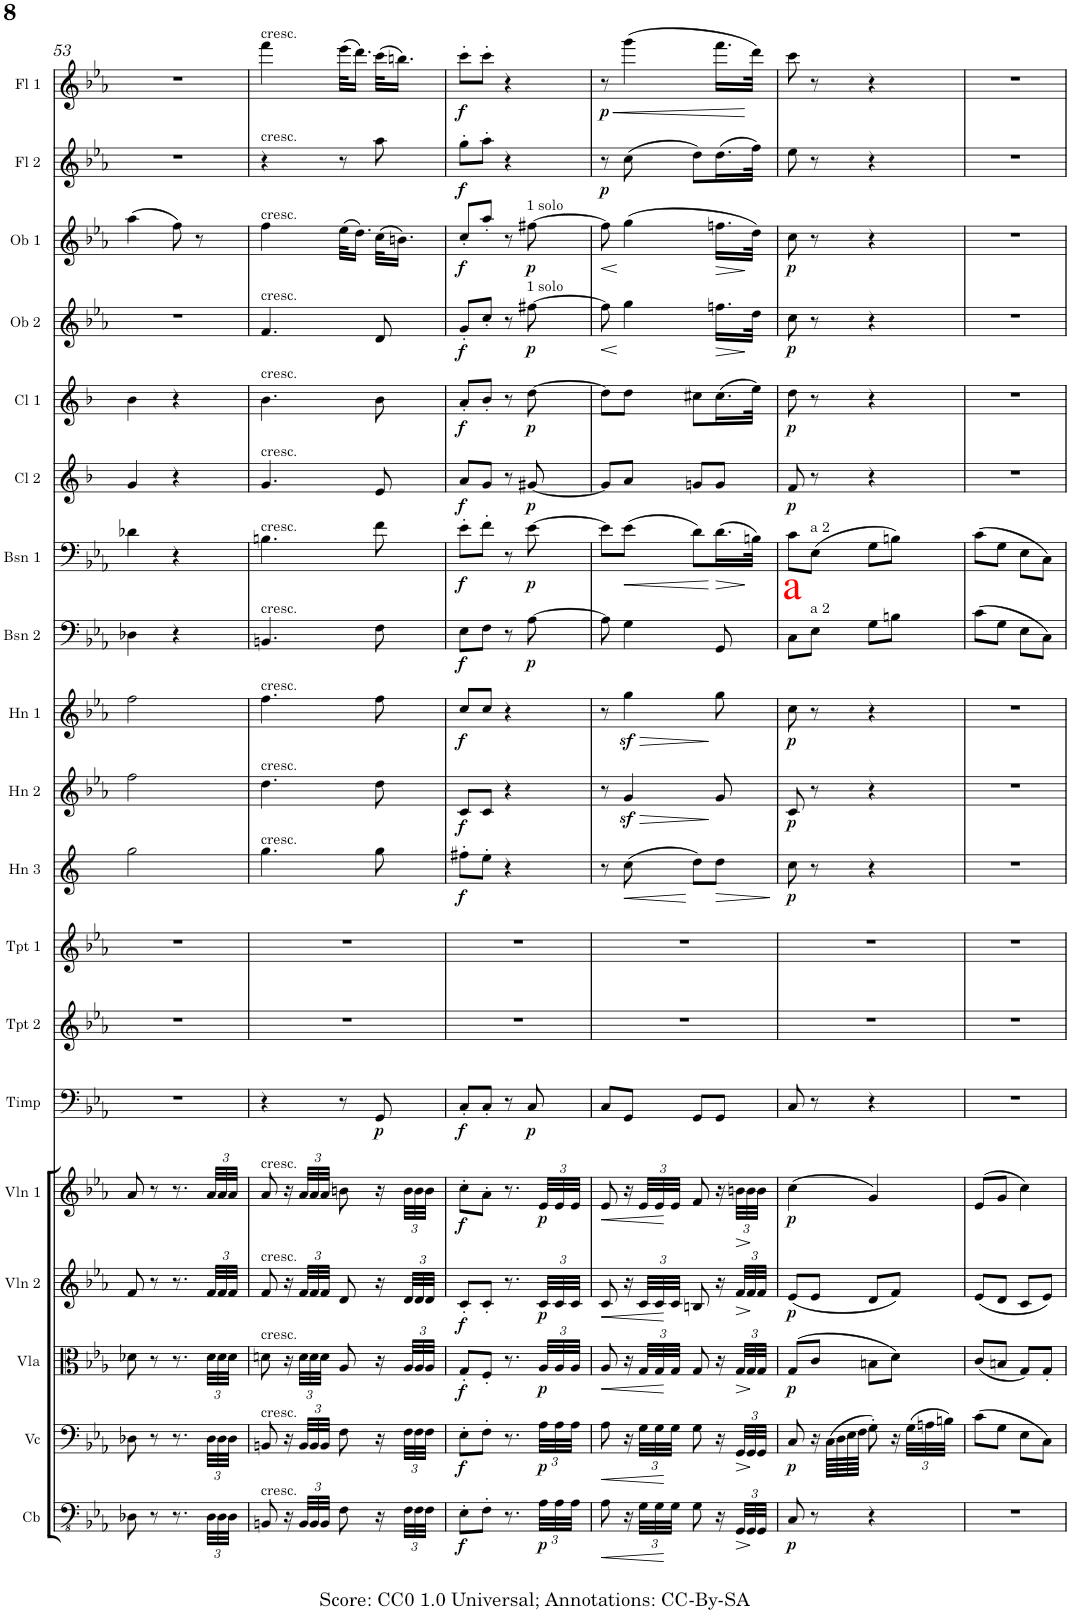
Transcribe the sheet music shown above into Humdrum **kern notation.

**kern	**dynam	**kern	**dynam	**kern	**dynam	**kern	**dynam	**kern	**dynam	**kern	**dynam	**kern	**kern	**kern	**dynam	**kern	**dynam	**kern	**dynam	**kern	**dynam	**kern	**text	**dynam	**kern	**dynam	**kern	**dynam	**kern	**dynam	**kern	**dynam	**kern	**dynam	**kern	**dynam
*part19	*part19	*part18	*part18	*part17	*part17	*part16	*part16	*part15	*part15	*part14	*part14	*part13	*part12	*part11	*part11	*part10	*part10	*part9	*part9	*part8	*part8	*part7	*part7	*part7	*part6	*part6	*part5	*part5	*part4	*part4	*part3	*part3	*part2	*part2	*part1	*part1
*staff19	*staff19	*staff18	*staff18	*staff17	*staff17	*staff16	*staff16	*staff15	*staff15	*staff14	*staff14	*staff13	*staff12	*staff11	*staff11	*staff10	*staff10	*staff9	*staff9	*staff8	*staff8	*staff7	*staff7	*staff7	*staff6	*staff6	*staff5	*staff5	*staff4	*staff4	*staff3	*staff3	*staff2	*staff2	*staff1	*staff1
*I"Contrabass	*	*I"Violoncello	*	*I"Viola	*	*I"Violin 2	*	*I"Violin 1	*	*I"Timpani	*	*I"C Trumpet 2	*I"C Trumpet 1	*I"Eb Horn 3	*	*I"C Horn 2	*	*I"C Horn 1	*	*I"Bassoon 2	*	*I"Bassoon 1	*	*	*I"Bb Clarinet 3	*	*I"Bb Clarinet 1	*	*I"Oboe 2	*	*I"Oboe 1	*	*I"Flute 2	*	*I"Flute 1	*
*I'Cb	*	*I'Vc	*	*I'Vla	*	*I'Vln 2	*	*I'Vln 1	*	*I'Timp	*	*I'Tpt 2	*I'Tpt 1	*I'Hn 3	*	*I'Hn 2	*	*I'Hn 1	*	*I'Bsn 2	*	*I'Bsn 1	*	*	*I'Cl 2	*	*I'Cl 1	*	*I'Ob 2	*	*I'Ob 1	*	*I'Fl 2	*	*I'Fl 1	*
!!LO:PB:g=z
*clefFv4	*	*clefF4	*	*clefC3	*	*clefG2	*	*clefG2	*	*clefF4	*	*clefG2	*clefG2	*clefG2	*	*clefG2	*	*clefG2	*	*clefF4	*	*clefF4	*	*	*clefG2	*	*clefG2	*	*clefG2	*	*clefG2	*	*clefG2	*	*clefG2	*
*	*	*	*	*	*	*	*	*	*	*	*	*	*	*Trd5c9	*	*Trd7c12	*	*Trd7c12	*	*	*	*	*	*	*Trd1c2	*	*Trd1c2	*	*	*	*	*	*	*	*	*
*k[b-e-a-]	*	*k[b-e-a-]	*	*k[b-e-a-]	*	*k[b-e-a-]	*	*k[b-e-a-]	*	*k[b-e-a-]	*	*k[b-e-a-]	*k[b-e-a-]	*k[]	*	*k[b-e-a-]	*	*k[b-e-a-]	*	*k[b-e-a-]	*	*k[b-e-a-]	*	*	*k[b-]	*	*k[b-]	*	*k[b-e-a-]	*	*k[b-e-a-]	*	*k[b-e-a-]	*	*k[b-e-a-]	*
*M2/4	*	*M2/4	*	*M2/4	*	*M2/4	*	*M2/4	*	*M2/4	*	*M2/4	*M2/4	*M2/4	*	*M2/4	*	*M2/4	*	*M2/4	*	*M2/4	*	*	*M2/4	*	*M2/4	*	*M2/4	*	*M2/4	*	*M2/4	*	*M2/4	*
=53	=53	=53	=53	=53	=53	=53	=53	=53	=53	=53	=53	=53	=53	=53	=53	=53	=53	=53	=53	=53	=53	=53	=53	=53	=53	=53	=53	=53	=53	=53	=53	=53	=53	=53	=53	=53
8DD-X\	.	8D-X\	.	8d-X\	.	8f/	.	8a-/	.	2r	.	2r	2r	2gg\	.	2ff\	.	2ff\	.	4D-X\	.	4d-X\	.	.	4g/	.	4b-\	.	2r	.	(4aa-\	.	2r	.	2r	.
8r	.	8r	.	8r	.	8r	.	8r	.	.	.	.	.	.	.	.	.	.	.	.	.	.	.	.	.	.	.	.	.	.	.	.	.	.	.	.
8.r	.	8.r	.	8.r	.	8.r	.	8.r	.	.	.	.	.	.	.	.	.	.	.	4r	.	4r	.	.	4r	.	4r	.	.	.	8ff\)	.	.	.	.	.
.	.	.	.	.	.	.	.	.	.	.	.	.	.	.	.	.	.	.	.	.	.	.	.	.	.	.	.	.	.	.	8r	.	.	.	.	.
*Xbrackettup	*	*Xbrackettup	*	*Xbrackettup	*	*Xbrackettup	*	*Xbrackettup	*	*	*	*	*	*	*	*	*	*	*	*	*	*	*	*	*	*	*	*	*	*	*	*	*	*	*	*
48DD-\LLL	.	48D-\LLL	.	48d-\LLL	.	48f/LLL	.	48a-/LLL	.	.	.	.	.	.	.	.	.	.	.	.	.	.	.	.	.	.	.	.	.	.	.	.	.	.	.	.
48DD-\	.	48D-\	.	48d-\	.	48f/	.	48a-/	.	.	.	.	.	.	.	.	.	.	.	.	.	.	.	.	.	.	.	.	.	.	.	.	.	.	.	.
48DD-\JJJ	.	48D-\JJJ	.	48d-\JJJ	.	48f/JJJ	.	48a-/JJJ	.	.	.	.	.	.	.	.	.	.	.	.	.	.	.	.	.	.	.	.	.	.	.	.	.	.	.	.
=54	=54	=54	=54	=54	=54	=54	=54	=54	=54	=54	=54	=54	=54	=54	=54	=54	=54	=54	=54	=54	=54	=54	=54	=54	=54	=54	=54	=54	=54	=54	=54	=54	=54	=54	=54	=54
!	!	!	!	!	!	!	!	!	!	!	!	!	!	!	!	!	!	!	!	!	!	!	!	!	!	!	!	!	!	!	!	!	!	!	!LO:TX:a:t=cresc.	!
!	!	!	!	!	!	!	!	!	!	!	!	!	!	!	!	!	!	!	!	!	!	!	!	!	!	!	!	!	!	!	!	!	!LO:TX:a:t=cresc.	!	!	!
!	!	!	!	!	!	!	!	!	!	!	!	!	!	!	!	!	!	!	!	!	!	!	!	!	!	!	!	!	!	!	!LO:TX:a:t=cresc.	!	!	!	!	!
!	!	!	!	!	!	!	!	!	!	!	!	!	!	!	!	!	!	!	!	!	!	!	!	!	!	!	!	!	!LO:TX:a:t=cresc.	!	!	!	!	!	!	!
!	!	!	!	!	!	!	!	!	!	!	!	!	!	!	!	!	!	!	!	!	!	!	!	!	!	!	!LO:TX:a:t=cresc.	!	!	!	!	!	!	!	!	!
!	!	!	!	!	!	!	!	!	!	!	!	!	!	!	!	!	!	!	!	!	!	!	!	!	!LO:TX:a:t=cresc.	!	!	!	!	!	!	!	!	!	!	!
!	!	!	!	!	!	!	!	!	!	!	!	!	!	!	!	!	!	!	!	!	!	!LO:TX:a:t=cresc.	!	!	!	!	!	!	!	!	!	!	!	!	!	!
!	!	!	!	!	!	!	!	!	!	!	!	!	!	!	!	!	!	!	!	!LO:TX:a:t=cresc.	!	!	!	!	!	!	!	!	!	!	!	!	!	!	!	!
!	!	!	!	!	!	!	!	!	!	!	!	!	!	!	!	!	!	!LO:TX:a:t=cresc.	!	!	!	!	!	!	!	!	!	!	!	!	!	!	!	!	!	!
!	!	!	!	!	!	!	!	!	!	!	!	!	!	!	!	!LO:TX:a:t=cresc.	!	!	!	!	!	!	!	!	!	!	!	!	!	!	!	!	!	!	!	!
!	!	!	!	!	!	!	!	!	!	!	!	!	!	!LO:TX:a:t=cresc.	!	!	!	!	!	!	!	!	!	!	!	!	!	!	!	!	!	!	!	!	!	!
!	!	!	!	!	!	!	!	!LO:TX:a:t=cresc.	!	!	!	!	!	!	!	!	!	!	!	!	!	!	!	!	!	!	!	!	!	!	!	!	!	!	!	!
!	!	!	!	!	!	!LO:TX:a:t=cresc.	!	!	!	!	!	!	!	!	!	!	!	!	!	!	!	!	!	!	!	!	!	!	!	!	!	!	!	!	!	!
!	!	!	!	!LO:TX:a:t=cresc.	!	!	!	!	!	!	!	!	!	!	!	!	!	!	!	!	!	!	!	!	!	!	!	!	!	!	!	!	!	!	!	!
!	!	!LO:TX:a:t=cresc.	!	!	!	!	!	!	!	!	!	!	!	!	!	!	!	!	!	!	!	!	!	!	!	!	!	!	!	!	!	!	!	!	!	!
!LO:TX:a:t=cresc.	!	!	!	!	!	!	!	!	!	!	!	!	!	!	!	!	!	!	!	!	!	!	!	!	!	!	!	!	!	!	!	!	!	!	!	!
8BBBn/	.	8BBn/	.	8dn\	.	8f/	.	8a-/	.	4r	.	2r	2r	4.gg\	.	4.dd\	.	4.ff\	.	4.BBn/	.	4.Bn\	.	.	4.g/	.	4.b-\	.	4.f/	.	4ff\	.	4r	.	4fff\	.
16r	.	16r	.	16r	.	16r	.	16r	.	.	.	.	.	.	.	.	.	.	.	.	.	.	.	.	.	.	.	.	.	.	.	.	.	.	.	.
48BBB/LLL	.	48BB/LLL	.	48d\LLL	.	48f/LLL	.	48a-/LLL	.	.	.	.	.	.	.	.	.	.	.	.	.	.	.	.	.	.	.	.	.	.	.	.	.	.	.	.
48BBB/	.	48BB/	.	48d\	.	48f/	.	48a-/	.	.	.	.	.	.	.	.	.	.	.	.	.	.	.	.	.	.	.	.	.	.	.	.	.	.	.	.
48BBB/JJJ	.	48BB/JJJ	.	48d\JJJ	.	48f/JJJ	.	48a-/JJJ	.	.	.	.	.	.	.	.	.	.	.	.	.	.	.	.	.	.	.	.	.	.	.	.	.	.	.	.
8FF\	.	8F\	.	8A-/	.	8d/	.	8bn\	.	8r	.	.	.	.	.	.	.	.	.	.	.	.	.	.	.	.	.	.	.	.	(32ee-\KLL	.	8r	.	(32eee-\KLL	.
.	.	.	.	.	.	.	.	.	.	.	.	.	.	.	.	.	.	.	.	.	.	.	.	.	.	.	.	.	.	.	16.dd\JJ)	.	.	.	16.ddd\JJ)	.
!	!	!	!	!	!	!	!	!	!	!	!LO:DY:b	!	!	!	!	!	!	!	!	!	!	!	!	!	!	!	!	!	!	!	!	!	!	!	!	!
16r	.	16r	.	16r	.	16r	.	16r	.	8GG/	p	.	.	8gg\	.	8dd\	.	8ff\	.	8F\	.	8f\	.	.	8e/	.	8b-\	.	8d/	.	(32cc\KLL	.	8aa-\	.	(32ccc\KLL	.
.	.	.	.	.	.	.	.	.	.	.	.	.	.	.	.	.	.	.	.	.	.	.	.	.	.	.	.	.	.	.	16.bn\JJ)	.	.	.	16.bbn\JJ)	.
48FF\LLL	.	48F\LLL	.	48A-/LLL	.	48d/LLL	.	48b\LLL	.	.	.	.	.	.	.	.	.	.	.	.	.	.	.	.	.	.	.	.	.	.	.	.	.	.	.	.
48FF\	.	48F\	.	48A-/	.	48d/	.	48b\	.	.	.	.	.	.	.	.	.	.	.	.	.	.	.	.	.	.	.	.	.	.	.	.	.	.	.	.
48FF\JJJ	.	48F\JJJ	.	48A-/JJJ	.	48d/JJJ	.	48b\JJJ	.	.	.	.	.	.	.	.	.	.	.	.	.	.	.	.	.	.	.	.	.	.	.	.	.	.	.	.
=55	=55	=55	=55	=55	=55	=55	=55	=55	=55	=55	=55	=55	=55	=55	=55	=55	=55	=55	=55	=55	=55	=55	=55	=55	=55	=55	=55	=55	=55	=55	=55	=55	=55	=55	=55	=55
!	!LO:DY:b	!	!LO:DY:b	!	!LO:DY:b	!	!LO:DY:b	!	!LO:DY:b	!	!LO:DY:b	!	!	!	!LO:DY:b	!	!LO:DY:b	!	!LO:DY:b	!	!LO:DY:b	!	!	!LO:DY:b	!	!LO:DY:b	!	!LO:DY:b	!	!LO:DY:b	!	!LO:DY:b	!	!LO:DY:b	!	!LO:DY:b
8EE-'\L	f	8E-'\L	f	8G'/L	f	8c'/L	f	8cc'\L	f	8C'/L	f	2r	2r	8ff#X'\L	f	8c/L	f	8cc/L	f	8E-\L	f	8e-'\L	.	f	8a/L	f	8a'/L	f	8g'/L	f	8cc'/L	f	8gg'\L	f	8ccc'\L	f
8FF'\J	.	8F'\J	.	8F'/J	.	8c'/J	.	8a-'\J	.	8C'/J	.	.	.	8ee'\J	.	8c/J	.	8cc/J	.	8F\J	.	8f'\J	.	.	8g/J	.	8b-'/J	.	8cc'/J	.	8aa-'/J	.	8aa-'\J	.	8ccc'\J	.
8.r	.	8.r	.	8.r	.	8.r	.	8.r	.	8r	.	.	.	4r	.	4r	.	4r	.	8r	.	8r	.	.	8r	.	8r	.	8r	.	8r	.	4r	.	4r	.
!	!	!	!	!	!	!	!	!	!	!	!	!	!	!	!	!	!	!	!	!	!	!	!	!	!	!	!	!	!	!	!LO:TX:a:t=1 solo	!	!	!	!	!
!	!	!	!	!	!	!	!	!	!	!	!	!	!	!	!	!	!	!	!	!	!	!	!	!	!	!	!	!	!LO:TX:a:t=1 solo	!	!	!	!	!	!	!
!	!	!	!	!	!	!	!	!	!	!	!LO:DY:b	!	!	!	!	!	!	!	!	!	!LO:DY:b	!	!	!LO:DY:b	!	!LO:DY:b	!	!LO:DY:b	!	!LO:DY:b	!	!LO:DY:b	!	!	!	!
.	.	.	.	.	.	.	.	.	.	8C/	p	.	.	.	.	.	.	.	.	[8A-\	p	[8e-\	.	p	[8g#X/	p	[8dd\	p	[8ff#X\	p	[8ff#X\	p	.	.	.	.
!	!LO:DY:b	!	!LO:DY:b	!	!LO:DY:b	!	!LO:DY:b	!	!LO:DY:b	!	!	!	!	!	!	!	!	!	!	!	!	!	!	!	!	!	!	!	!	!	!	!	!	!	!	!
48AA-\LLL	p	48A-\LLL	p	48A-/LLL	p	48c/LLL	p	48e-/LLL	p	.	.	.	.	.	.	.	.	.	.	.	.	.	.	.	.	.	.	.	.	.	.	.	.	.	.	.
48AA-\	.	48A-\	.	48A-/	.	48c/	.	48e-/	.	.	.	.	.	.	.	.	.	.	.	.	.	.	.	.	.	.	.	.	.	.	.	.	.	.	.	.
48AA-\JJJ	.	48A-\JJJ	.	48A-/JJJ	.	48c/JJJ	.	48e-/JJJ	.	.	.	.	.	.	.	.	.	.	.	.	.	.	.	.	.	.	.	.	.	.	.	.	.	.	.	.
=56	=56	=56	=56	=56	=56	=56	=56	=56	=56	=56	=56	=56	=56	=56	=56	=56	=56	=56	=56	=56	=56	=56	=56	=56	=56	=56	=56	=56	=56	=56	=56	=56	=56	=56	=56	=56
!	!LO:HP:b	!	!LO:HP:b	!	!LO:HP:b	!	!LO:HP:b	!	!LO:HP:b	!	!	!	!	!	!	!	!	!	!	!	!	!	!	!	!	!	!	!	!	!LO:HP:b	!	!LO:HP:b	!	!LO:DY:b	!	!LO:HP:b
!	!	!	!	!	!	!	!	!	!	!	!	!	!	!	!	!	!	!	!	!	!	!	!	!	!	!	!	!	!	!	!	!	!	!	!	!LO:DY:n=1:b
8AA-\	<	8A-\	<	8A-/	<	8c/	<	8e-/	<	8C/L	.	2r	2r	8r	.	8r	.	8r	.	8A-\]	.	8e-\L]	.	.	8g#/L]	.	8dd\L]	.	8ff#\]	<	8ff#\]	<	8r	p	8r	< p
!	!	!	!	!	!	!	!	!	!	!	!	!	!	!	!LO:HP:b	!	!LO:HP:b	!	!LO:HP:b	!	!	!	!	!LO:HP:b	!	!	!	!	!	!	!	!	!	!	!	!
16r	.	16r	.	16r	.	16r	.	16r	.	8GG/J	.	.	.	(8cc\	<	4gz</	>	4ggz<\	>	4G\	.	(8e-\J	.	<	8a/J	.	8dd\J	.	4gg\	[	(4gg\	[	(8cc\	.	(4ggg\	.
48GG\LLL	.	48G\LLL	.	48G/LLL	.	48c/LLL	.	48e-/LLL	.	.	.	.	.	.	.	.	.	.	.	.	.	.	.	.	.	.	.	.	.	.	.	.	.	.	.	.
48GG\	.	48G\	.	48G/	.	48c/	.	48e-/	.	.	.	.	.	.	.	.	.	.	.	.	.	.	.	.	.	.	.	.	.	.	.	.	.	.	.	.
48GG\JJJ	[	48G\JJJ	[	48G/JJJ	[	48c/JJJ	[	48e-/JJJ	[	.	.	.	.	.	.	.	.	.	.	.	.	.	.	.	.	.	.	.	.	.	.	.	.	.	.	.
8GG\	.	8G\	.	8G/	.	8Bn/	.	8f/	.	8GG/L	.	.	.	8dd\L)	[	.	.	.	.	.	.	8d\L)	.	.	8gn/L	.	8cc#X\L	.	.	.	.	.	8dd\L)	.	.	.
!	!	!	!	!	!	!	!	!	!	!	!	!	!	!	!LO:HP:b	!	!	!	!	!	!	!	!	!LO:HP:n=1:b	!	!	!	!	!	!LO:HP:b	!	!LO:HP:b	!	!	!	!
16r	.	16r	.	16r	.	16r	.	16r	.	8GG/J	.	.	.	8dd\J	>	8g/	]	8gg\	]	8GG/	.	(16.d\L	.	[ >	8g/J	.	(16.cc#\L	.	16.ffn\LL	>	16.ffn\LL	>	(16.dd\L	.	16.fff\LL	.
!	!LO:HP:b	!	!LO:HP:b	!	!LO:HP:b	!	!LO:HP:b	!	!LO:HP:b	!	!	!	!	!	!	!	!	!	!	!	!	!	!	!	!	!	!	!	!	!	!	!	!	!	!	!
48GGG/LLL	>	48GG/LLL	>	48G/LLL	>	48f/LLL	>	48bn\LLL	>	.	.	.	.	.	.	.	.	.	.	.	.	.	.	.	.	.	.	.	.	.	.	.	.	.	.	.
48GGG/	.	48GG/	.	48G/	.	48f/	.	48b\	.	.	.	.	.	.	.	.	.	.	.	.	.	.	.	.	.	.	.	.	.	.	.	.	.	.	.	.
.	.	.	.	.	.	.	.	.	.	.	.	.	.	.	.	.	.	.	.	.	.	32Bn\JJk)	.	]	.	.	32ee\JJk)	.	32dd\JJk	]	32dd\JJk)	]	32ff\JJk)	.	32ddd\JJk)	[
48GGG/JJJ	]	48GG/JJJ	]	48G/JJJ	]	48f/JJJ	]	48b\JJJ	]	.	.	.	.	.	.	.	.	.	.	.	.	.	.	.	.	.	.	.	.	.	.	.	.	.	.	.
.	.	.	.	.	.	.	.	.	.	.	.	.	.	.	]	.	.	.	.	.	.	.	.	.	.	.	.	.	.	.	.	.	.	.	.	.
=57	=57	=57	=57	=57	=57	=57	=57	=57	=57	=57	=57	=57	=57	=57	=57	=57	=57	=57	=57	=57	=57	=57	=57	=57	=57	=57	=57	=57	=57	=57	=57	=57	=57	=57	=57	=57
!	!LO:DY:b	!	!LO:DY:b	!	!LO:DY:b	!	!LO:DY:b	!	!LO:DY:b	!	!	!	!	!	!LO:DY:b	!	!LO:DY:b	!	!LO:DY:b	!	!	!	!LO:LY:b:color=#FF0000	!	!	!LO:DY:b	!	!LO:DY:b	!	!LO:DY:b	!	!LO:DY:b	!	!	!	!
8CC/	p	8C/	p	(8G/L	p	(8e-/L	p	(4cc\	p	8C/	.	2r	2r	8cc\	p	8c/	p	8cc\	p	8C\L	.	8c\L	a	.	8f/	p	8dd\	p	8cc\	p	8cc\	p	8ee-\	.	8ccc\	.
!	!	!	!	!	!	!	!	!	!	!	!	!	!	!	!	!	!	!	!	!	!	!LO:TX:a:t=a 2	!	!	!	!	!	!	!	!	!	!	!	!	!	!
!	!	!	!	!	!	!	!	!	!	!	!	!	!	!	!	!	!	!	!	!LO:TX:a:t=a 2	!	!	!	!	!	!	!	!	!	!	!	!	!	!	!	!
8r	.	16r	.	8c/J	.	8e-/J	.	.	.	8r	.	.	.	8r	.	8r	.	8r	.	8E-\J	.	(8E-\J	.	.	8r	.	8r	.	8r	.	8r	.	8r	.	8r	.
.	.	(64C\LLLL	.	.	.	.	.	.	.	.	.	.	.	.	.	.	.	.	.	.	.	.	.	.	.	.	.	.	.	.	.	.	.	.	.	.
.	.	64D\	.	.	.	.	.	.	.	.	.	.	.	.	.	.	.	.	.	.	.	.	.	.	.	.	.	.	.	.	.	.	.	.	.	.
.	.	64E-\	.	.	.	.	.	.	.	.	.	.	.	.	.	.	.	.	.	.	.	.	.	.	.	.	.	.	.	.	.	.	.	.	.	.
.	.	64F\JJJJ	.	.	.	.	.	.	.	.	.	.	.	.	.	.	.	.	.	.	.	.	.	.	.	.	.	.	.	.	.	.	.	.	.	.
4r	.	8G'\)	.	8Bn\L	.	8d/L	.	4g/)	.	4r	.	.	.	4r	.	4r	.	4r	.	8G\L	.	8G\L	.	.	4r	.	4r	.	4r	.	4r	.	4r	.	4r	.
.	.	16r	.	8d\J)	.	8f/J)	.	.	.	.	.	.	.	.	.	.	.	.	.	8Bn\J	.	8Bn\J)	.	.	.	.	.	.	.	.	.	.	.	.	.	.
.	.	(48G\LLL	.	.	.	.	.	.	.	.	.	.	.	.	.	.	.	.	.	.	.	.	.	.	.	.	.	.	.	.	.	.	.	.	.	.
.	.	48An\	.	.	.	.	.	.	.	.	.	.	.	.	.	.	.	.	.	.	.	.	.	.	.	.	.	.	.	.	.	.	.	.	.	.
.	.	48Bn\JJJ)	.	.	.	.	.	.	.	.	.	.	.	.	.	.	.	.	.	.	.	.	.	.	.	.	.	.	.	.	.	.	.	.	.	.
=58	=58	=58	=58	=58	=58	=58	=58	=58	=58	=58	=58	=58	=58	=58	=58	=58	=58	=58	=58	=58	=58	=58	=58	=58	=58	=58	=58	=58	=58	=58	=58	=58	=58	=58	=58	=58
2r	.	(8c\L	.	(8c/L	.	(8e-/L	.	(8e-/L	.	2r	.	2r	2r	2r	.	2r	.	2r	.	(8c\L	.	(8c\L	.	.	2r	.	2r	.	2r	.	2r	.	2r	.	2r	.
.	.	8G\J	.	8Bn/J	.	8d/J	.	8g/J	.	.	.	.	.	.	.	.	.	.	.	8G\J	.	8G\J	.	.	.	.	.	.	.	.	.	.	.	.	.	.
.	.	8E-\L	.	8G/L)	.	8c/L	.	4cc\)	.	.	.	.	.	.	.	.	.	.	.	8E-\L	.	8E-\L	.	.	.	.	.	.	.	.	.	.	.	.	.	.
.	.	8C\J)	.	8G'/J	.	8e-/J)	.	.	.	.	.	.	.	.	.	.	.	.	.	8C\J)	.	8C\J)	.	.	.	.	.	.	.	.	.	.	.	.	.	.
=	=	=	=	=	=	=	=	=	=	=	=	=	=	=	=	=	=	=	=	=	=	=	=	=	=	=	=	=	=	=	=	=	=	=	=	=
*-	*-	*-	*-	*-	*-	*-	*-	*-	*-	*-	*-	*-	*-	*-	*-	*-	*-	*-	*-	*-	*-	*-	*-	*-	*-	*-	*-	*-	*-	*-	*-	*-	*-	*-	*-	*-
